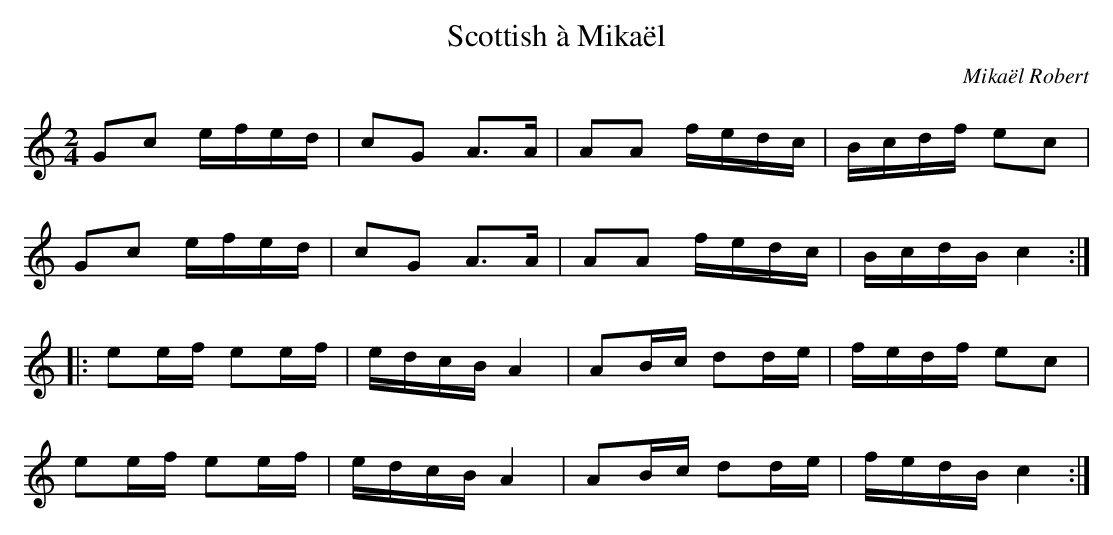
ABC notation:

X:1
T:Scottish à Mikaël
C:Mikaël Robert
M:2/4
L:1/16
K:C
G2c2 efed | c2G2 A3A | A2A2 fedc | Bcdf e2c2 |
G2c2 efed | c2G2 A3A | A2A2 fedc | BcdB c4 ::
e2ef e2ef | edcB A4  | A2Bc d2de | fedf e2c2|
e2ef e2ef | edcB A4  | A2Bc d2de | fedB  c4 :|
